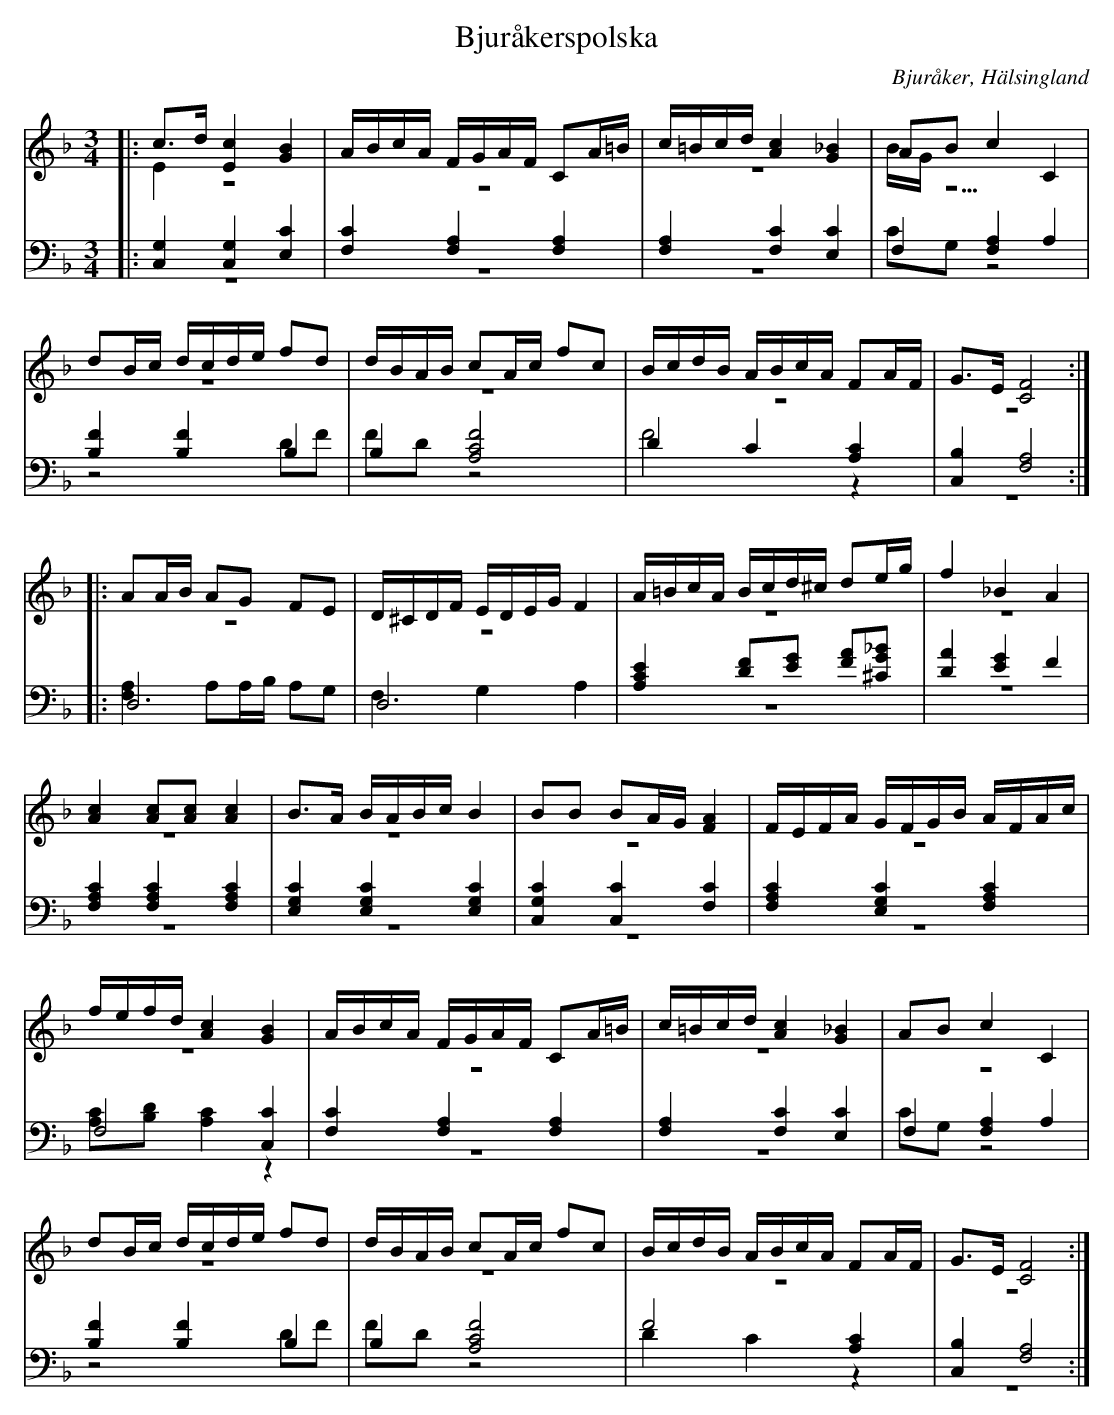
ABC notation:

X:1
T: Bjuråkerspolska
O: Bjuråker, Hälsingland
M: 3/4
L: 1/16
K: F
V:1
V:2 merge
V:3
V:4 merge
V:1
|: c2>d2 [E4c4] [G4B4]|ABcA FGAF C2A=B|c=Bcd [A4c4] [G4_B4]|A2B2 c4 C4 |
d2Bc dcde f2d2|dBAB c2Ac f2c2|BcdB ABcA F2AF|G2>E2 [C8F8]:|
|:A2AB A2G2 F2E2|D^CDF EDEG F4|A=BcA Bcd^c d2eg|f4 _B4 A4 |
[A4c4] [A2c2][A2c2] [A4c4]|B2>A2 BABc B4|B2B2 B2AG [F4A4]|FEFA GFGB AFAc|
fefd [A4c4] [G4B4]|ABcA FGAF C2A=B|c=Bcd [A4c4] [G4_B4]|A2B2 c4 C4 |
d2Bc dcde f2d2|dBAB c2Ac f2c2|BcdB ABcA F2AF|G2>E2 [C8F8]:|
V:2
|:E4 z8|z12|z12|BG z10 |
z12|z12|z12|z12:|
|:z12|z12|z12|z12 |
z12|z12|z12|z12|
z12|z12|z12|z12|
z12|z12|z12|z12:|
V:3 clef=bass
|: [C,4G,4] [C,4G,4] [E,4C4]|[F,4C4] [F,4A,4] [F,4A,4]|[F,4A,4] [F,4C4] [E,4C4]| F,4 [F,4A,4] A,4|
[B,4F4] [B,4F4] B,4|B,4 [A,8C8F8]|D4 C4 [A,4C4]|[C,4B,4] [F,8A,8]:|
|:D,12|D,12|[A,4C4E4] [D2F2][E2G2] [F2A2][^C2G2_B2]|
[D4A4] [E4G4] F4|[F,4A,4C4] [F,4A,4C4] [F,4A,4C4]|[E,4G,4C4] [E,4G,4C4] [E,4G,4C4]|[C,4G,4C4] [C,4C4] [F,4C4]|
[F,4A,4C4] [E,4G,4C4] [F,4A,4C4]|F,8 [C,4C4]|[F,4C4] [F,4A,4] [F,4A,4]|[F,4A,4] [F,4C4] [E,4C4]|
F,4 [F,4A,4] A,4|[B,4F4] [B,4F4] B,4|B,4 [A,8C8F8]|F8  [A,4C4]|[C,4B,4] [F,8A,8]:|
V:4 clef=bass
|:z12|z12|z12|C2G,2 z8 |
z8 D2F2|F2D2 z8|F8 z4|z12:|
|:[F,4A,4] A,2A,B, A,2G,2|F,4 G,4 A,4|z12|z12 |
z12|z12|z12|z12|
[A,2C2][B,2D2] [A,4C4] z4|z12|z12|C2G,2 z8 |
z8 D2F2|F2D2 z8|D4 C4 z4|z12:|
